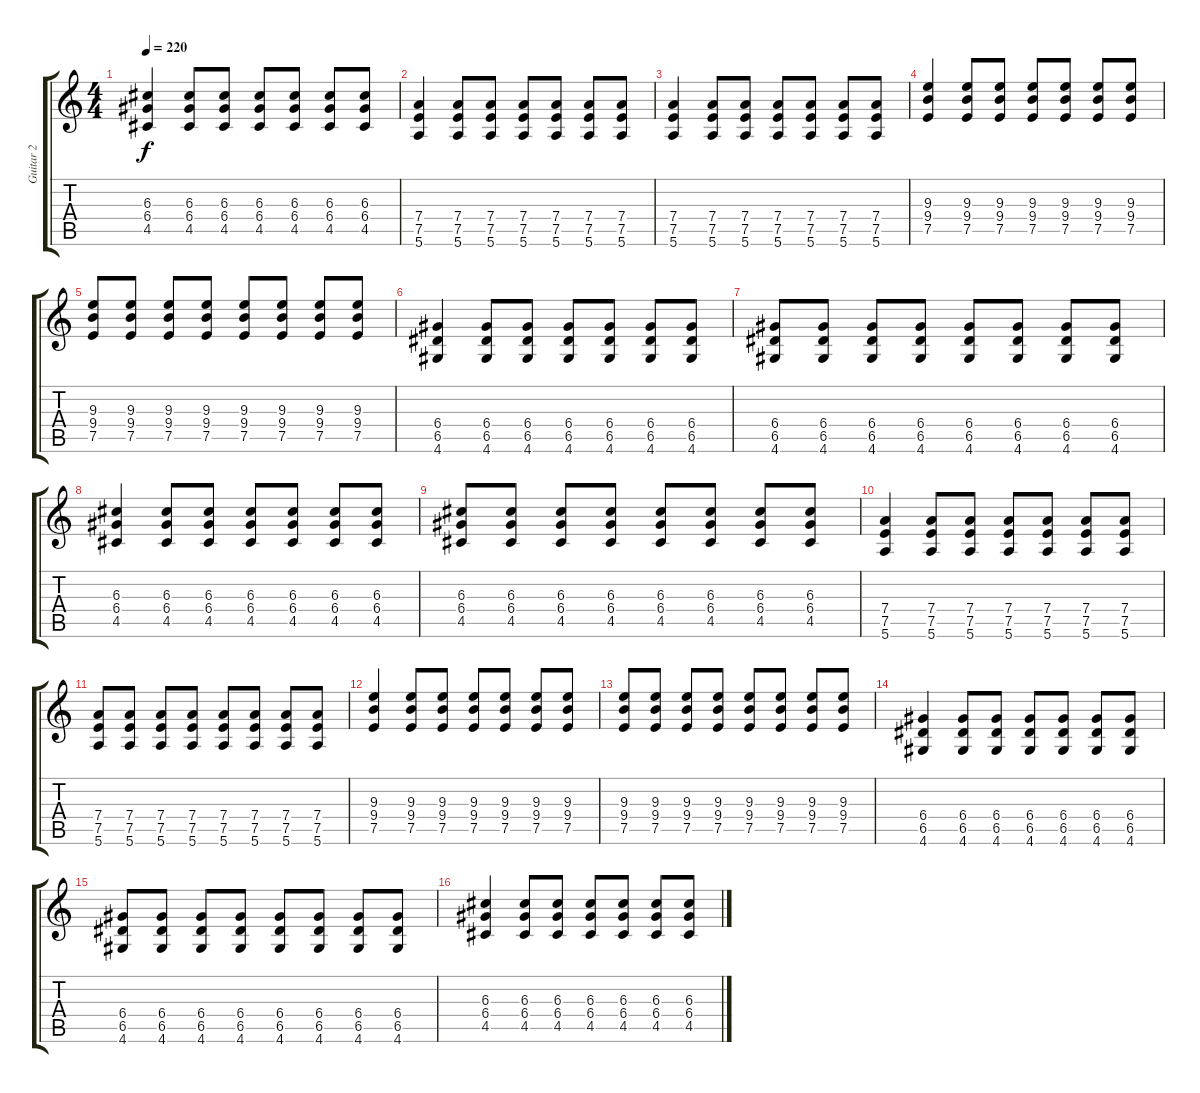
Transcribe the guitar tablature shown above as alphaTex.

\track ("Guitar 2" "Guitar 2") {instrument overdrivenguitar}
\staff {score tabs}
\tuning (E4 B3 G3 D3 A2 E2) {hide}
\ts (4 4)
\tempo 220
\clef g2
\ks c
(6.3 6.4 4.5).4{dy f} (6.3 6.4 4.5).8 (6.3 6.4 4.5).8 (6.3 6.4 4.5).8 (6.3 6.4 4.5).8 (6.3 6.4 4.5).8 (6.3 6.4 4.5).8 |
(7.4 7.5 5.6).4 (7.4 7.5 5.6).8 (7.4 7.5 5.6).8 (7.4 7.5 5.6).8 (7.4 7.5 5.6).8 (7.4 7.5 5.6).8 (7.4 7.5 5.6).8 |
(7.4 7.5 5.6).4 (7.4 7.5 5.6).8 (7.4 7.5 5.6).8 (7.4 7.5 5.6).8 (7.4 7.5 5.6).8 (7.4 7.5 5.6).8 (7.4 7.5 5.6).8 |
(9.3 9.4 7.5).4 (9.3 9.4 7.5).8 (9.3 9.4 7.5).8 (9.3 9.4 7.5).8 (9.3 9.4 7.5).8 (9.3 9.4 7.5).8 (9.3 9.4 7.5).8 |
(9.3 9.4 7.5).8 (9.3 9.4 7.5).8 (9.3 9.4 7.5).8 (9.3 9.4 7.5).8 (9.3 9.4 7.5).8 (9.3 9.4 7.5).8 (9.3 9.4 7.5).8 (9.3 9.4 7.5).8 |
(6.4 6.5 4.6).4 (6.4 6.5 4.6).8 (6.4 6.5 4.6).8 (6.4 6.5 4.6).8 (6.4 6.5 4.6).8 (6.4 6.5 4.6).8 (6.4 6.5 4.6).8 |
(6.4 6.5 4.6).8 (6.4 6.5 4.6).8 (6.4 6.5 4.6).8 (6.4 6.5 4.6).8 (6.4 6.5 4.6).8 (6.4 6.5 4.6).8 (6.4 6.5 4.6).8 (6.4 6.5 4.6).8 |
(6.3 6.4 4.5).4 (6.3 6.4 4.5).8 (6.3 6.4 4.5).8 (6.3 6.4 4.5).8 (6.3 6.4 4.5).8 (6.3 6.4 4.5).8 (6.3 6.4 4.5).8 |
(6.3 6.4 4.5).8 (6.3 6.4 4.5).8 (6.3 6.4 4.5).8 (6.3 6.4 4.5).8 (6.3 6.4 4.5).8 (6.3 6.4 4.5).8 (6.3 6.4 4.5).8 (6.3 6.4 4.5).8 |
(7.4 7.5 5.6).4 (7.4 7.5 5.6).8 (7.4 7.5 5.6).8 (7.4 7.5 5.6).8 (7.4 7.5 5.6).8 (7.4 7.5 5.6).8 (7.4 7.5 5.6).8 |
(7.4 7.5 5.6).8 (7.4 7.5 5.6).8 (7.4 7.5 5.6).8 (7.4 7.5 5.6).8 (7.4 7.5 5.6).8 (7.4 7.5 5.6).8 (7.4 7.5 5.6).8 (7.4 7.5 5.6).8 |
(9.3 9.4 7.5).4 (9.3 9.4 7.5).8 (9.3 9.4 7.5).8 (9.3 9.4 7.5).8 (9.3 9.4 7.5).8 (9.3 9.4 7.5).8 (9.3 9.4 7.5).8 |
(9.3 9.4 7.5).8 (9.3 9.4 7.5).8 (9.3 9.4 7.5).8 (9.3 9.4 7.5).8 (9.3 9.4 7.5).8 (9.3 9.4 7.5).8 (9.3 9.4 7.5).8 (9.3 9.4 7.5).8 |
(6.4 6.5 4.6).4 (6.4 6.5 4.6).8 (6.4 6.5 4.6).8 (6.4 6.5 4.6).8 (6.4 6.5 4.6).8 (6.4 6.5 4.6).8 (6.4 6.5 4.6).8 |
(6.4 6.5 4.6).8 (6.4 6.5 4.6).8 (6.4 6.5 4.6).8 (6.4 6.5 4.6).8 (6.4 6.5 4.6).8 (6.4 6.5 4.6).8 (6.4 6.5 4.6).8 (6.4 6.5 4.6).8 |
(6.3 6.4 4.5).4 (6.3 6.4 4.5).8 (6.3 6.4 4.5).8 (6.3 6.4 4.5).8 (6.3 6.4 4.5).8 (6.3 6.4 4.5).8 (6.3 6.4 4.5).8
